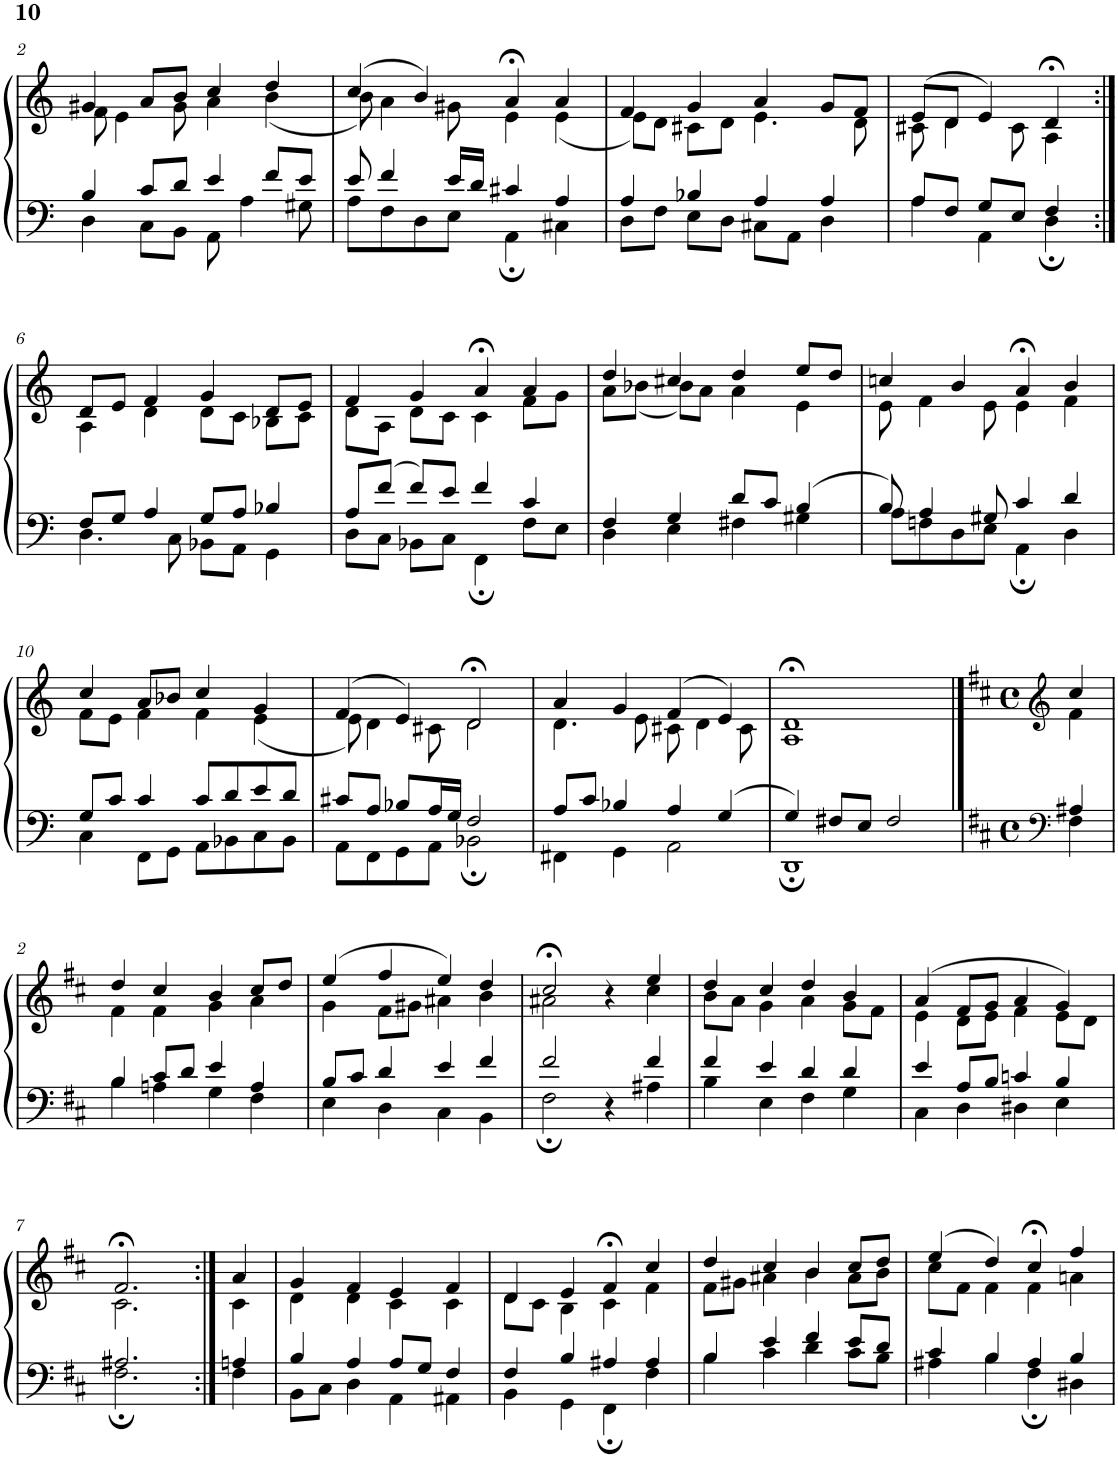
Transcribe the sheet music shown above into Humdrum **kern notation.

**kern	**kern
*part1	*part1
*staff2	*staff1
*I"Piano	*
*I'Pno	*
!!LO:PB:g=z
*clefF4	*clefG2
*k[]	*k[]
*M4/4	*M4/4
*met(c)	*met(c)
=2	=2
*^	*^
4B/	4D\	4g#X/	8f\
.	.	.	4e\
8c/L	8C\L	8a/L	.
8d/J	8BB\J	8b/J	8g#\
4e/	8AA\	4cc/	4a\
.	4A\	.	.
8f/L	.	4dd/	(<4b\
8e/J	8G#X\	.	.
=3	=3	=3	=3
8e/	8A\L	(>4cc/	8b\)
4f/	8F\	.	4a\
.	8D\	4b/)	.
16e/LL	8E\J	.	8g#X\
16d/JJ	.	.	.
4c#X/	4AA;\	4a;</	4e\
4A/	4C#X\	4a/	(<4e\
=4	=4	=4	=4
4A/	8D\L	4f/	8e\L)
.	8F\J	.	8d\J
4B-X/	8E\L	4g/	8c#X\L
.	8D\J	.	8d\J
4A/	8C#X\L	4a/	4.e\
.	8AA\J	.	.
4A/	4D\	8g/L	.
.	.	8f/J	8d\
=5	=5	=5	=5
8A/L	4A\	(>8e/L	8c#X\
8F/J	.	8d/J	4d\
8G/L	4AA\	4e/)	.
8E/J	.	.	8c#\
4F/	4D;\	4d;</	4A\
!!LO:LB:g=z	!!
=6:|!	=6:|!	=6:|!	=6:|!
8F/L	4.D\	8d/L	4A\
8G/J	.	8e/J	.
4A/	.	4f/	4d\
.	8C\	.	.
8G/L	8BB-X\L	4g/	8d\L
8A/J	8AA\J	.	8c\J
4B-X/	4GG\	8d/L	8B-X\L
.	.	8e/J	8c\J
=7	=7	=7	=7
8A/L	8D\L	4f/	8d\L
8f/J	8C\J	.	8A\J
8f/L	8BB-X\L	4g/	8d\L
8e/J	8C\J	.	8c\J
4f/	4FF;\	4a;</	4c\
4c/	8F\L	4a/	8f\L
.	8E\J	.	8g\J
=8	=8	=8	=8
4F/	4D\	4dd/	8a\L
.	.	.	(<8b-X\J
4G/	4E\	4cc#X/	8b-\L)
.	.	.	8a\J
8d/L	4F#X\	4dd/	4a\
8c/J	.	.	.
4B/	4G#X\	8ee/L	4e\
.	.	8dd/J	.
=9	=9	=9	=9
8B/	8A\L	4ccn/	8e\
4A/	8Fn\	.	4f\
.	8D\	4b/	.
8G#X/	8E\J	.	8e\
4c/	4AA;\	4a;</	4e\
4d/	4D\	4b/	4f\
!!LO:LB:g=z	!!
=10	=10	=10	=10
8G/L	4C\	4cc/	8f\L
8c/J	.	.	8e\J
4c/	8FF\L	8a/L	4f\
.	8GG\J	8b-X/J	.
8c/L	8AA\L	4cc/	4f\
8d/	8BB-X\	.	.
8e/	8C\	4g/	(<4e\
8d/J	8BB-\J	.	.
=11	=11	=11	=11
8c#X/L	8AA\L	(>4f/	8e\)
8A/J	8FF\	.	4d\
8B-X/L	8GG\	4e/)	.
16A/L	8AA\J	.	8c#X\
16G/JJ	.	.	.
2F/	2BB-X;\	2d;</	2d\
=12	=12	=12	=12
8A/L	4FF#X\	4a/	4.d\
8c/J	.	.	.
4B-X/	4GG\	4g/	.
.	.	.	8e\
4A/	2AA\	(>4f/	8c#X\
.	.	.	4d\
4G/	.	4e/)	.
.	.	.	8c#\
=13	=13	=13	=13
4G/	1DD;	1d;<	1A
8F#X/L	.	.	.
8E/J	.	.	.
2F#/	.	.	.
==1	==1	==1	==1
*clefF4	*	*clefG2	*
*k[f#c#]	*	*k[f#c#]	*
*M4/4	*	*M4/4	*
*met(c)	*	*met(c)	*
4A#X/	4F#\	4cc#/	4f#\
!!LO:LB:g=z	!!
=2	=2	=2	=2
4B/	4B\	4dd/	4f#\
8c#/L	4An\	4cc#/	4f#\
8d/J	.	.	.
4e/	4G\	4b/	4g\
4A/	4F#\	8cc#/L	4a\
.	.	8dd/J	.
=3	=3	=3	=3
8B/L	4E\	(>4ee/	4g\
8c#/J	.	.	.
4d/	4D\	4ff#/	8f#\L
.	.	.	8g#X\J
4e/	4C#\	4ee/)	4a#X\
4f#/	4BB\	4dd/	4b\
=4	=4	=4	=4
2f#/	2F#;\	2cc#;</	2a#X\
4r	4ryy	4r	4ryy
4f#/	4A#X\	4ee/	4cc#\
=5	=5	=5	=5
4f#/	4B\	4dd/	8b\L
.	.	.	8a\J
4e/	4E\	4cc#/	4g\
4d/	4F#\	4dd/	4a\
4d/	4G\	4b/	8g\L
.	.	.	8f#\J
=6	=6	=6	=6
4e/	4C#\	(>4a/	4e\
8A/L	4D\	8f#/L	8d\L
8B/J	.	8g/J	8e\J
4cn/	4D#X\	4a/	4f#\
4B/	4E\	4g/)	8e\L
.	.	.	8d\J
!!LO:LB:g=z	!!
=7	=7	=7	=7
2.A#X/	2.F#;\	2.f#;</	2.c#\
=8:|!	=8:|!	=8:|!	=8:|!
4An/	4F#\	4a/	4c#\
=9	=9	=9	=9
4B/	8BB\L	4g/	4d\
.	8C#\J	.	.
4A/	4D\	4f#/	4d\
8A/L	4AA\	4e/	4c#\
8G/J	.	.	.
4F#/	4AA#X\	4f#/	4c#\
=10	=10	=10	=10
4F#/	4BB\	4d/	8d\L
.	.	.	8c#\J
4B/	4GG\	4e/	4B\
4A#X/	4FF#;\	4f#;</	4c#\
4A#/	4F#\	4cc#/	4f#\
=11	=11	=11	=11
4B/	4B\	4dd/	8f#\L
.	.	.	8g#X\J
4e/	4c#\	4cc#/	4a#X\
4f#/	4d\	4b/	4b\
8e/L	8c#\L	8cc#/L	8a#\L
8d/J	8B\J	8dd/J	8b\J
=12	=12	=12	=12
4c#/	4A#X\	(>4ee/	8cc#\L
.	.	.	8f#\J
4B/	4B\	4dd/)	4f#\
4A#/	4F#;\	4cc#;</	4f#\
4B/	4D#X\	4ff#/	4an\
*v	*v	*	*
*	*v	*v
=	=
*-	*-
